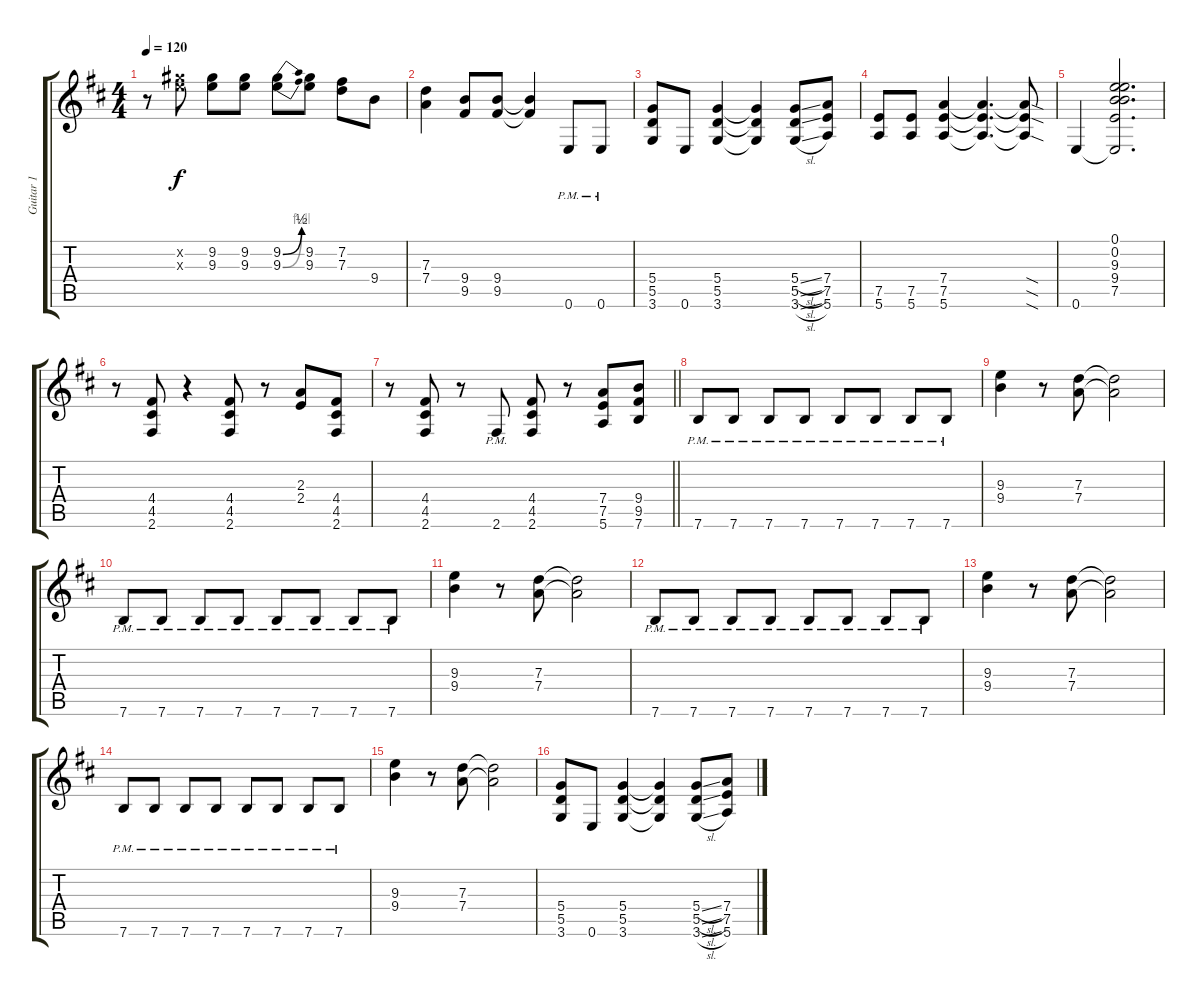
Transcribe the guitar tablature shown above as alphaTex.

\track ("Guitar 1" "Guitar 1") {instrument overdrivenguitar}
\staff {score tabs}
\tuning (E4 B3 G3 D3 A2 E2) {hide}
\ts (4 4)
\tempo 120
\clef g2
\ks d
r.8{dy f} (9.2{x} 9.3{x}).8 (9.2 9.3).8 (9.2 9.3).8 (9.2{be (bend 0 0 60 2)} 9.3{be (bend 0 0 60 4)}).8 (9.2 9.3).8 (7.2 7.3).8 9.4.8 |
(7.3 7.4).4 (9.4 9.5).8 (9.4 9.5).8 (9.4{t} 9.5{t}).4 0.6{pm}.8 0.6{pm}.8 |
(5.4 5.5 3.6).8 0.6.8 (5.4 5.5 3.6).4 (5.4{t} 5.5{t} 3.6{t}).4 (5.4{sl} 5.5{sl} 3.6{sl}).8 (7.4 7.5 5.6).8 |
(7.5 5.6).8 (7.5 5.6).8 (7.4 7.5 5.6).4 (7.4{t} 7.5{t} 5.6{t}).4{d} (7.4{sod t} 7.5{sod t} 5.6{sod t}).8 |
0.6.4 (0.1 0.2 9.3 9.4 7.5 0.6{t}).2{d} |
r.8 (4.4 4.5 2.6).8 r.4 (4.4 4.5 2.6).8 r.8 (2.3 2.4).8 (4.4 4.5 2.6).8 |
\barLineRight lightlight
r.8 (4.4 4.5 2.6).8 r.8 2.6{pm}.8 (4.4 4.5 2.6).8 r.8 (7.4 7.5 5.6).8 (9.4 9.5 7.6).8 |
7.6{pm}.8 7.6{pm}.8 7.6{pm}.8 7.6{pm}.8 7.6{pm}.8 7.6{pm}.8 7.6{pm}.8 7.6{pm}.8 |
(9.3 9.4).4 r.8 (7.3 7.4).8 (7.3{t} 7.4{t}).2 |
7.6{pm}.8 7.6{pm}.8 7.6{pm}.8 7.6{pm}.8 7.6{pm}.8 7.6{pm}.8 7.6{pm}.8 7.6{pm}.8 |
(9.3 9.4).4 r.8 (7.3 7.4).8 (7.3{t} 7.4{t}).2 |
7.6{pm}.8 7.6{pm}.8 7.6{pm}.8 7.6{pm}.8 7.6{pm}.8 7.6{pm}.8 7.6{pm}.8 7.6{pm}.8 |
(9.3 9.4).4 r.8 (7.3 7.4).8 (7.3{t} 7.4{t}).2 |
7.6{pm}.8 7.6{pm}.8 7.6{pm}.8 7.6{pm}.8 7.6{pm}.8 7.6{pm}.8 7.6{pm}.8 7.6{pm}.8 |
(9.3 9.4).4 r.8 (7.3 7.4).8 (7.3{t} 7.4{t}).2 |
(5.4 5.5 3.6).8 0.6.8 (5.4 5.5 3.6).4 (5.4{t} 5.5{t} 3.6{t}).4 (5.4{sl} 5.5{sl} 3.6{sl}).8 (7.4 7.5 5.6).8
